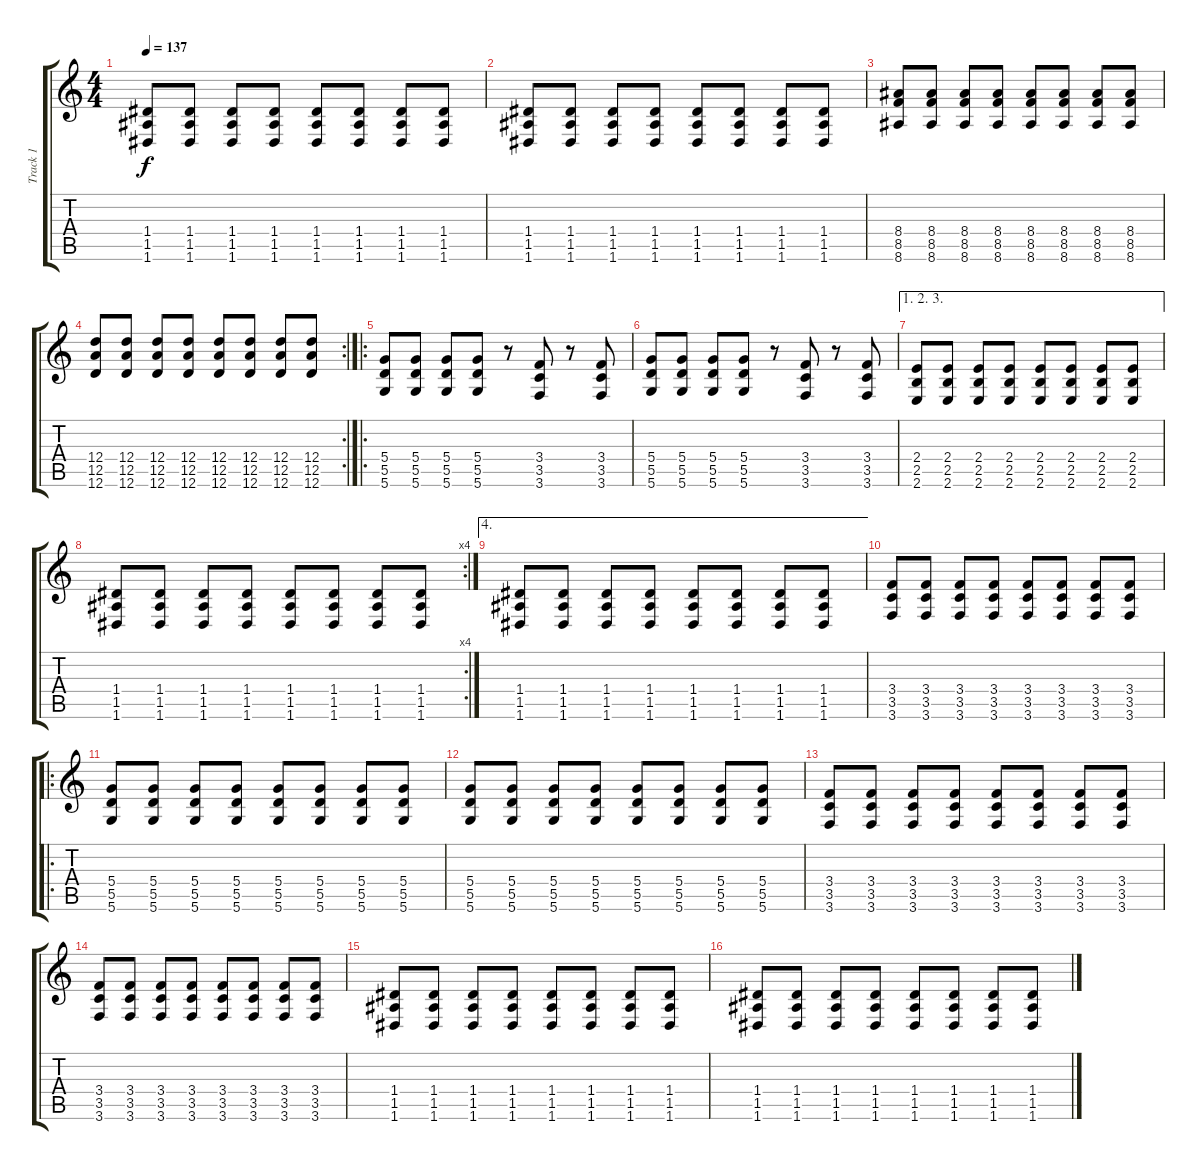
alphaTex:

\track ("Track 1" "Track 1") {instrument overdrivenguitar}
\staff {score tabs}
\tuning (E4 B3 G3 D3 A2 D2) {hide}
\ts (4 4)
\tempo 137
\clef g2
\ks c
(1.4 1.5 1.6).8{dy f} (1.4 1.5 1.6).8 (1.4 1.5 1.6).8 (1.4 1.5 1.6).8 (1.4 1.5 1.6).8 (1.4 1.5 1.6).8 (1.4 1.5 1.6).8 (1.4 1.5 1.6).8 |
(1.4 1.5 1.6).8 (1.4 1.5 1.6).8 (1.4 1.5 1.6).8 (1.4 1.5 1.6).8 (1.4 1.5 1.6).8 (1.4 1.5 1.6).8 (1.4 1.5 1.6).8 (1.4 1.5 1.6).8 |
(8.4 8.5 8.6).8 (8.4 8.5 8.6).8 (8.4 8.5 8.6).8 (8.4 8.5 8.6).8 (8.4 8.5 8.6).8 (8.4 8.5 8.6).8 (8.4 8.5 8.6).8 (8.4 8.5 8.6).8 |
\rc 2
(12.4 12.5 12.6).8 (12.4 12.5 12.6).8 (12.4 12.5 12.6).8 (12.4 12.5 12.6).8 (12.4 12.5 12.6).8 (12.4 12.5 12.6).8 (12.4 12.5 12.6).8 (12.4 12.5 12.6).8 |
\ro
(5.4 5.5 5.6).8 (5.4 5.5 5.6).8 (5.4 5.5 5.6).8 (5.4 5.5 5.6).8 r.8 (3.4 3.5 3.6).8 r.8 (3.4 3.5 3.6).8 |
(5.4 5.5 5.6).8 (5.4 5.5 5.6).8 (5.4 5.5 5.6).8 (5.4 5.5 5.6).8 r.8 (3.4 3.5 3.6).8 r.8 (3.4 3.5 3.6).8 |
\ae (1 2 3)
(2.4 2.5 2.6).8 (2.4 2.5 2.6).8 (2.4 2.5 2.6).8 (2.4 2.5 2.6).8 (2.4 2.5 2.6).8 (2.4 2.5 2.6).8 (2.4 2.5 2.6).8 (2.4 2.5 2.6).8 |
\rc 4
(1.4 1.5 1.6).8 (1.4 1.5 1.6).8 (1.4 1.5 1.6).8 (1.4 1.5 1.6).8 (1.4 1.5 1.6).8 (1.4 1.5 1.6).8 (1.4 1.5 1.6).8 (1.4 1.5 1.6).8 |
\ae 4
(1.4 1.5 1.6).8 (1.4 1.5 1.6).8 (1.4 1.5 1.6).8 (1.4 1.5 1.6).8 (1.4 1.5 1.6).8 (1.4 1.5 1.6).8 (1.4 1.5 1.6).8 (1.4 1.5 1.6).8 |
(3.4 3.5 3.6).8 (3.4 3.5 3.6).8 (3.4 3.5 3.6).8 (3.4 3.5 3.6).8 (3.4 3.5 3.6).8 (3.4 3.5 3.6).8 (3.4 3.5 3.6).8 (3.4 3.5 3.6).8 |
\ro
(5.4 5.5 5.6).8 (5.4 5.5 5.6).8 (5.4 5.5 5.6).8 (5.4 5.5 5.6).8 (5.4 5.5 5.6).8 (5.4 5.5 5.6).8 (5.4 5.5 5.6).8 (5.4 5.5 5.6).8 |
(5.4 5.5 5.6).8 (5.4 5.5 5.6).8 (5.4 5.5 5.6).8 (5.4 5.5 5.6).8 (5.4 5.5 5.6).8 (5.4 5.5 5.6).8 (5.4 5.5 5.6).8 (5.4 5.5 5.6).8 |
(3.4 3.5 3.6).8 (3.4 3.5 3.6).8 (3.4 3.5 3.6).8 (3.4 3.5 3.6).8 (3.4 3.5 3.6).8 (3.4 3.5 3.6).8 (3.4 3.5 3.6).8 (3.4 3.5 3.6).8 |
(3.4 3.5 3.6).8 (3.4 3.5 3.6).8 (3.4 3.5 3.6).8 (3.4 3.5 3.6).8 (3.4 3.5 3.6).8 (3.4 3.5 3.6).8 (3.4 3.5 3.6).8 (3.4 3.5 3.6).8 |
(1.4 1.5 1.6).8 (1.4 1.5 1.6).8 (1.4 1.5 1.6).8 (1.4 1.5 1.6).8 (1.4 1.5 1.6).8 (1.4 1.5 1.6).8 (1.4 1.5 1.6).8 (1.4 1.5 1.6).8 |
(1.4 1.5 1.6).8 (1.4 1.5 1.6).8 (1.4 1.5 1.6).8 (1.4 1.5 1.6).8 (1.4 1.5 1.6).8 (1.4 1.5 1.6).8 (1.4 1.5 1.6).8 (1.4 1.5 1.6).8
